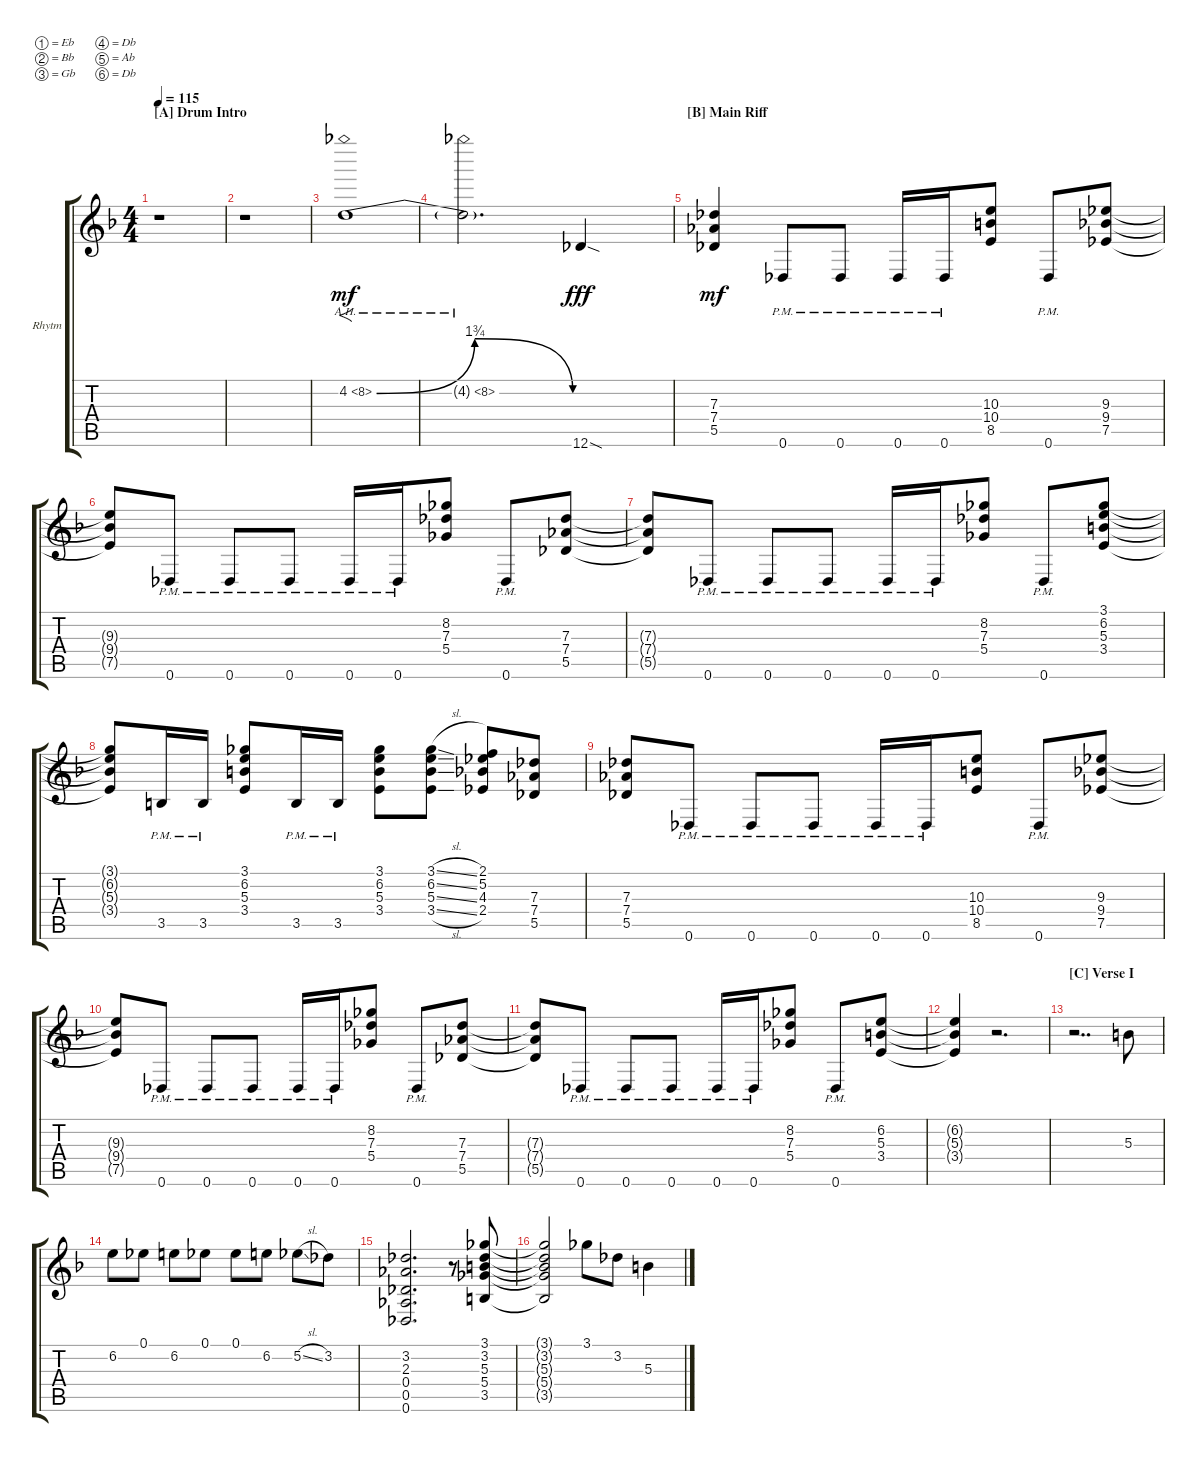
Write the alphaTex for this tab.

\defaultSystemsLayout 4
\bracketExtendMode groupsimilarinstruments
\firstSystemTrackNameOrientation horizontal
\otherSystemsTrackNameOrientation horizontal
\track ("Jake E. Lee (Rhytm)" "Rhytm") {instrument overdrivenguitar}
\staff {score tabs}
\tuning (Eb4 Bb3 Gb3 Db3 Ab2 Db2)
\ts (4 4)
\section ("A" "Drum Intro")
\tempo 115
\clef g2
\ks f
r.1{dy mf instrument overdrivenguitar} |
r.1 |
4.2{be (bendrelease 0 0 23.4 7 39.6 7 60 0) ah 4}.1{f} |
4.2{ah 4 t}.2{d} 12.6{sod}.4{dy fff} |
\section ("B" "Main Riff")
(5.5 7.4 7.3).4{dy mf} 0.6{pm}.8 0.6{pm}.8 0.6{pm}.16 0.6{pm}.16 (8.5 10.4 10.3).8 0.6{pm}.8 (7.5 9.4 9.3).8 |
(9.3{t} 9.4{t} 7.5{t}).8 0.6{pm}.8 0.6{pm}.8 0.6{pm}.8 0.6{pm}.16 0.6{pm}.16 (5.4 7.3 8.2).8 0.6{pm}.8 (5.5 7.4 7.3).8 |
(7.3{t} 7.4{t} 5.5{t}).8 0.6{pm}.8 0.6{pm}.8 0.6{pm}.8 0.6{pm}.16 0.6{pm}.16 (5.4 7.3 8.2).8 0.6{pm}.8 (3.4 5.3 6.2 3.1).8 |
(6.2{t} 5.3{t} 3.4{t} 3.1{t}).8 3.5{pm}.16 3.5{pm}.16 (3.4 5.3 6.2 3.1).8 3.5{pm}.16 3.5{pm}.16 (3.4 5.3 6.2 3.1).8 (6.2{sl} 5.3{sl} 3.4{sl} 3.1{sl}).8 (2.4 4.3 5.2 2.1).8 (7.3 7.4 5.5).8 |
(5.5 7.4 7.3).8 0.6{pm}.8 0.6{pm}.8 0.6{pm}.8 0.6{pm}.16 0.6{pm}.16 (8.5 10.4 10.3).8 0.6{pm}.8 (7.5 9.4 9.3).8 |
(9.3{t} 9.4{t} 7.5{t}).8 0.6{pm}.8 0.6{pm}.8 0.6{pm}.8 0.6{pm}.16 0.6{pm}.16 (5.4 7.3 8.2).8 0.6{pm}.8 (5.5 7.4 7.3).8 |
(7.3{t} 7.4{t} 5.5{t}).8 0.6{pm}.8 0.6{pm}.8 0.6{pm}.8 0.6{pm}.16 0.6{pm}.16 (5.4 7.3 8.2).8 0.6{pm}.8 (3.4 5.3 6.2).8 |
(6.2{t} 5.3{t} 3.4{t}).4 r.2{d} |
\section ("C" "Verse I")
r.2{dd} 5.3.8 |
6.2.8 0.1.8 6.2.8 0.1.8 0.1.8 6.2.8 5.2{sl}.8 3.2.8 |
(3.2 2.3 0.4 0.5 0.6).2{d} r.8 (3.1 3.2 5.3 5.4 3.5).8 |
(3.5{t} 5.4{t} 5.3{t} 3.2{t} 3.1{t}).2 3.1.8 3.2.8 5.3.4
